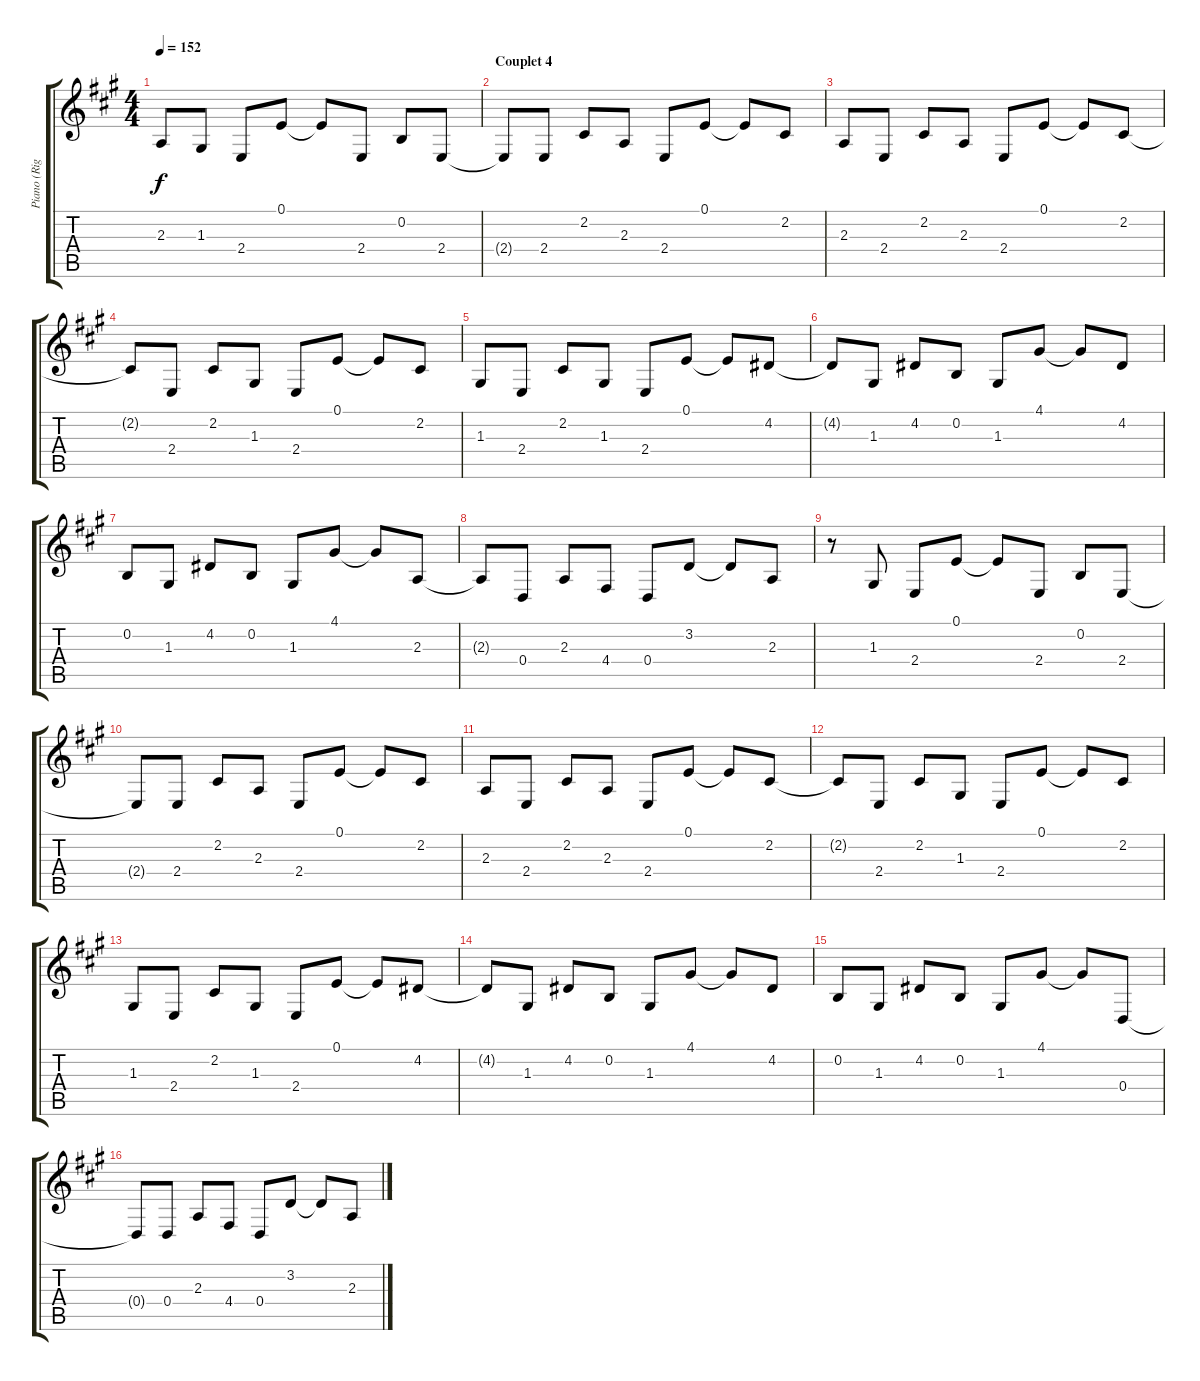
\track ("Piano (Right Hand)" "Piano (Rig") {instrument acousticgrandpiano}
\staff {score tabs}
\tuning (E4 B3 G3 D3 A2 E2) {hide}
\ts (4 4)
\tempo 152
\clef g2
\ks a
2.3{t}.8{dy f} 1.3.8 2.4.8 0.1.8 0.1{t}.8 2.4.8 0.2.8 2.4.8 |
\section ("" "Couplet 4")
2.4{t}.8 2.4.8 2.2.8 2.3.8 2.4.8 0.1.8 0.1{t}.8 2.2.8 |
2.3.8 2.4.8 2.2.8 2.3.8 2.4.8 0.1.8 0.1{t}.8 2.2.8 |
2.2{t}.8 2.4.8 2.2.8 1.3.8 2.4.8 0.1.8 0.1{t}.8 2.2.8 |
1.3.8 2.4.8 2.2.8 1.3.8 2.4.8 0.1.8 0.1{t}.8 4.2.8 |
4.2{t}.8 1.3.8 4.2.8 0.2.8 1.3.8 4.1.8 4.1{t}.8 4.2.8 |
0.2.8 1.3.8 4.2.8 0.2.8 1.3.8 4.1.8 4.1{t}.8 2.3.8 |
2.3{t}.8 0.4.8 2.3.8 4.4.8 0.4.8 3.2.8 3.2{t}.8 2.3.8 |
r.8 1.3.8 2.4.8 0.1.8 0.1{t}.8 2.4.8 0.2.8 2.4.8 |
2.4{t}.8 2.4.8 2.2.8 2.3.8 2.4.8 0.1.8 0.1{t}.8 2.2.8 |
2.3.8 2.4.8 2.2.8 2.3.8 2.4.8 0.1.8 0.1{t}.8 2.2.8 |
2.2{t}.8 2.4.8 2.2.8 1.3.8 2.4.8 0.1.8 0.1{t}.8 2.2.8 |
1.3.8 2.4.8 2.2.8 1.3.8 2.4.8 0.1.8 0.1{t}.8 4.2.8 |
4.2{t}.8 1.3.8 4.2.8 0.2.8 1.3.8 4.1.8 4.1{t}.8 4.2.8 |
0.2.8 1.3.8 4.2.8 0.2.8 1.3.8 4.1.8 4.1{t}.8 0.4.8 |
0.4{t}.8 0.4.8 2.3.8 4.4.8 0.4.8 3.2.8 3.2{t}.8 2.3.8
